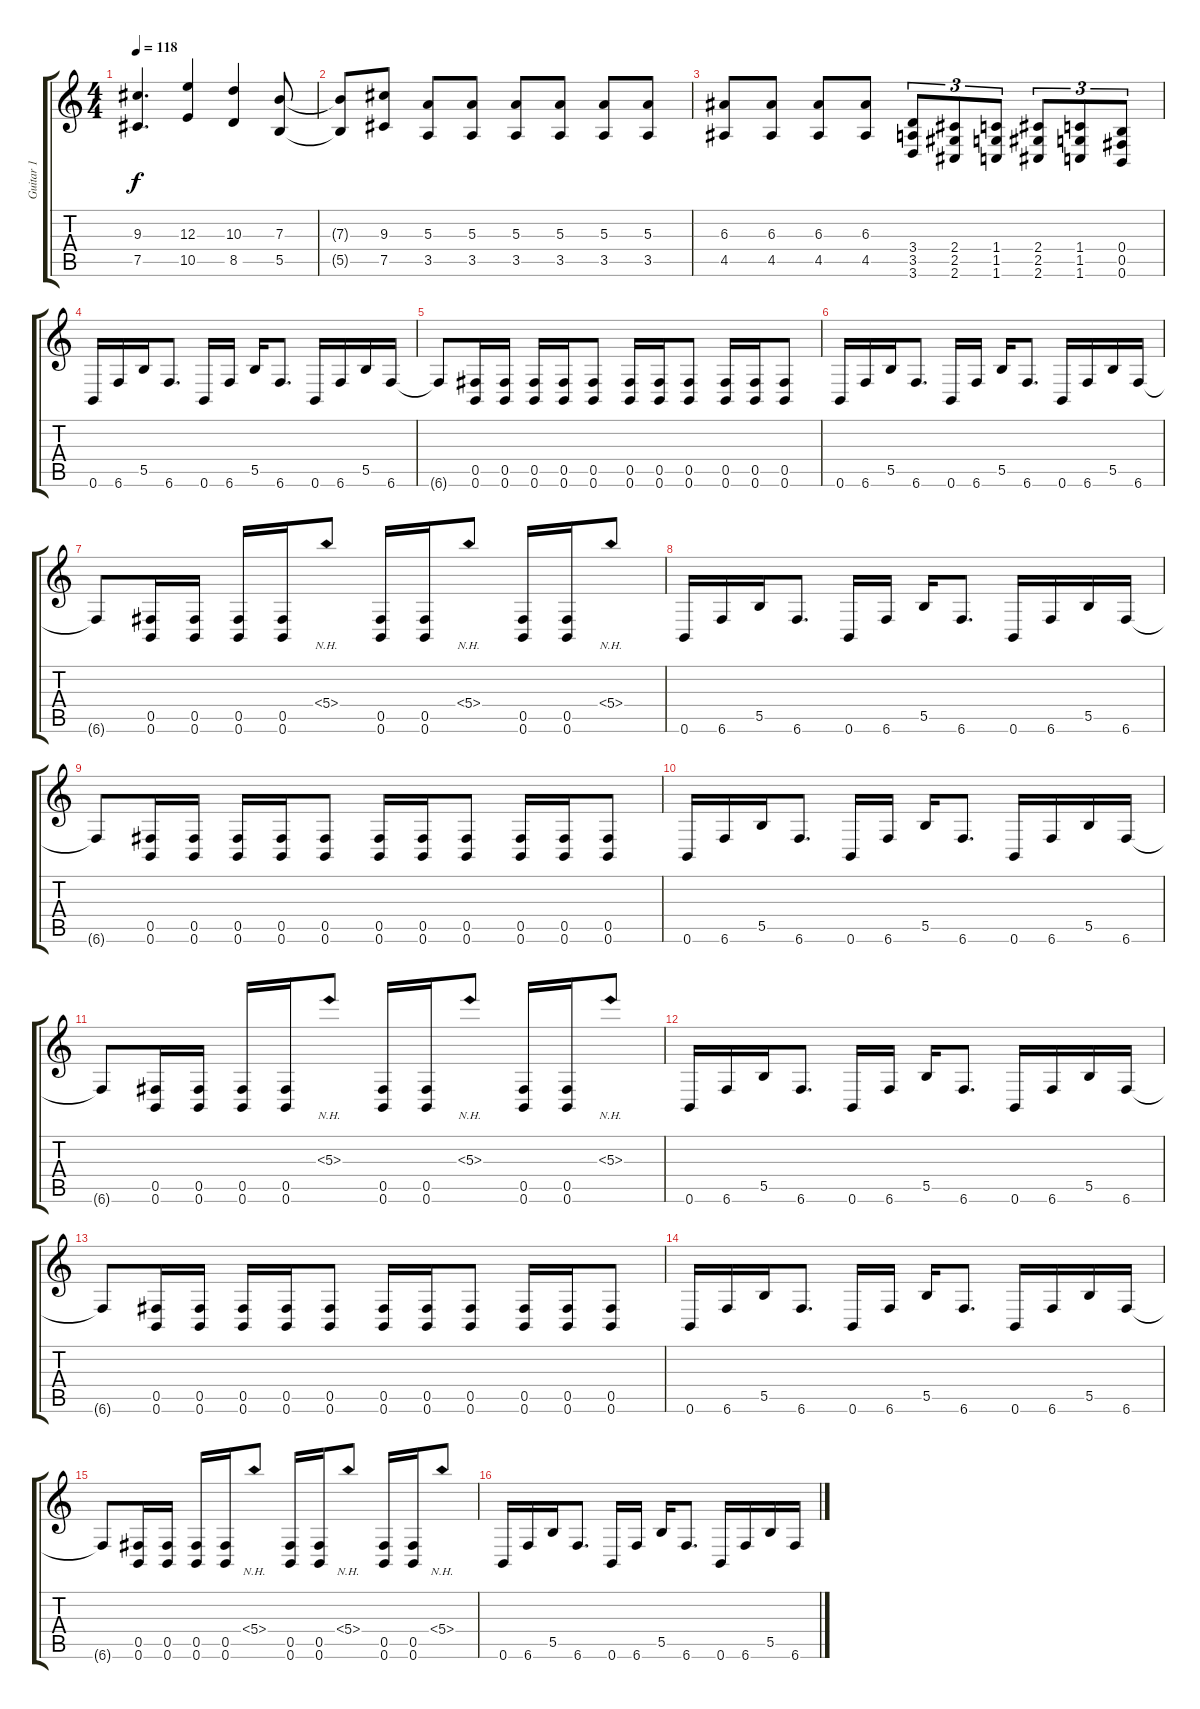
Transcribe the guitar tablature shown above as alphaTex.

\track ("Guitar 1" "Guitar 1") {instrument electricguitarclean}
\staff {score tabs}
\tuning (Db4 Ab3 E3 B2 Gb2 B1) {hide}
\ts (4 4)
\tempo 118
\clef g2
\ks c
(9.3 7.5).4{d dy f} (12.3 10.5).4 (10.3 8.5).4 (7.3 5.5).8 |
(7.3{t} 5.5{t}).8 (9.3 7.5).8 (5.3 3.5).8 (5.3 3.5).8 (5.3 3.5).8 (5.3 3.5).8 (5.3 3.5).8 (5.3 3.5).8 |
(6.3 4.5).8 (6.3 4.5).8 (6.3 4.5).8 (6.3 4.5).8 (3.4 3.5 3.6).8{tu (3 2)} (2.4 2.5 2.6).8{tu (3 2)} (1.4 1.5 1.6).8{tu (3 2)} (2.4 2.5 2.6).8{tu (3 2)} (1.4 1.5 1.6).8{tu (3 2)} (0.4 0.5 0.6).8{tu (3 2)} |
0.6.16 6.6.16 5.5.16 6.6.8{d} 0.6.16 6.6.16 5.5.16 6.6.8{d} 0.6.16 6.6.16 5.5.16 6.6.16 |
6.6{t}.8 (0.5 0.6).16 (0.5 0.6).16 (0.5 0.6).16 (0.5 0.6).16 (0.5 0.6).8 (0.5 0.6).16 (0.5 0.6).16 (0.5 0.6).8 (0.5 0.6).16 (0.5 0.6).16 (0.5 0.6).8 |
0.6.16 6.6.16 5.5.16 6.6.8{d} 0.6.16 6.6.16 5.5.16 6.6.8{d} 0.6.16 6.6.16 5.5.16 6.6.16 |
6.6{t}.8 (0.5 0.6).16 (0.5 0.6).16 (0.5 0.6).16 (0.5 0.6).16 5.4{nh}.8 (0.5 0.6).16 (0.5 0.6).16 5.4{nh}.8 (0.5 0.6).16 (0.5 0.6).16 5.4{nh}.8 |
0.6.16 6.6.16 5.5.16 6.6.8{d} 0.6.16 6.6.16 5.5.16 6.6.8{d} 0.6.16 6.6.16 5.5.16 6.6.16 |
6.6{t}.8 (0.5 0.6).16 (0.5 0.6).16 (0.5 0.6).16 (0.5 0.6).16 (0.5 0.6).8 (0.5 0.6).16 (0.5 0.6).16 (0.5 0.6).8 (0.5 0.6).16 (0.5 0.6).16 (0.5 0.6).8 |
0.6.16 6.6.16 5.5.16 6.6.8{d} 0.6.16 6.6.16 5.5.16 6.6.8{d} 0.6.16 6.6.16 5.5.16 6.6.16 |
6.6{t}.8 (0.5 0.6).16 (0.5 0.6).16 (0.5 0.6).16 (0.5 0.6).16 5.3{nh}.8 (0.5 0.6).16 (0.5 0.6).16 5.3{nh}.8 (0.5 0.6).16 (0.5 0.6).16 5.3{nh}.8 |
0.6.16 6.6.16 5.5.16 6.6.8{d} 0.6.16 6.6.16 5.5.16 6.6.8{d} 0.6.16 6.6.16 5.5.16 6.6.16 |
6.6{t}.8 (0.5 0.6).16 (0.5 0.6).16 (0.5 0.6).16 (0.5 0.6).16 (0.5 0.6).8 (0.5 0.6).16 (0.5 0.6).16 (0.5 0.6).8 (0.5 0.6).16 (0.5 0.6).16 (0.5 0.6).8 |
0.6.16 6.6.16 5.5.16 6.6.8{d} 0.6.16 6.6.16 5.5.16 6.6.8{d} 0.6.16 6.6.16 5.5.16 6.6.16 |
6.6{t}.8 (0.5 0.6).16 (0.5 0.6).16 (0.5 0.6).16 (0.5 0.6).16 5.4{nh}.8 (0.5 0.6).16 (0.5 0.6).16 5.4{nh}.8 (0.5 0.6).16 (0.5 0.6).16 5.4{nh}.8 |
0.6.16 6.6.16 5.5.16 6.6.8{d} 0.6.16 6.6.16 5.5.16 6.6.8{d} 0.6.16 6.6.16 5.5.16 6.6.16
